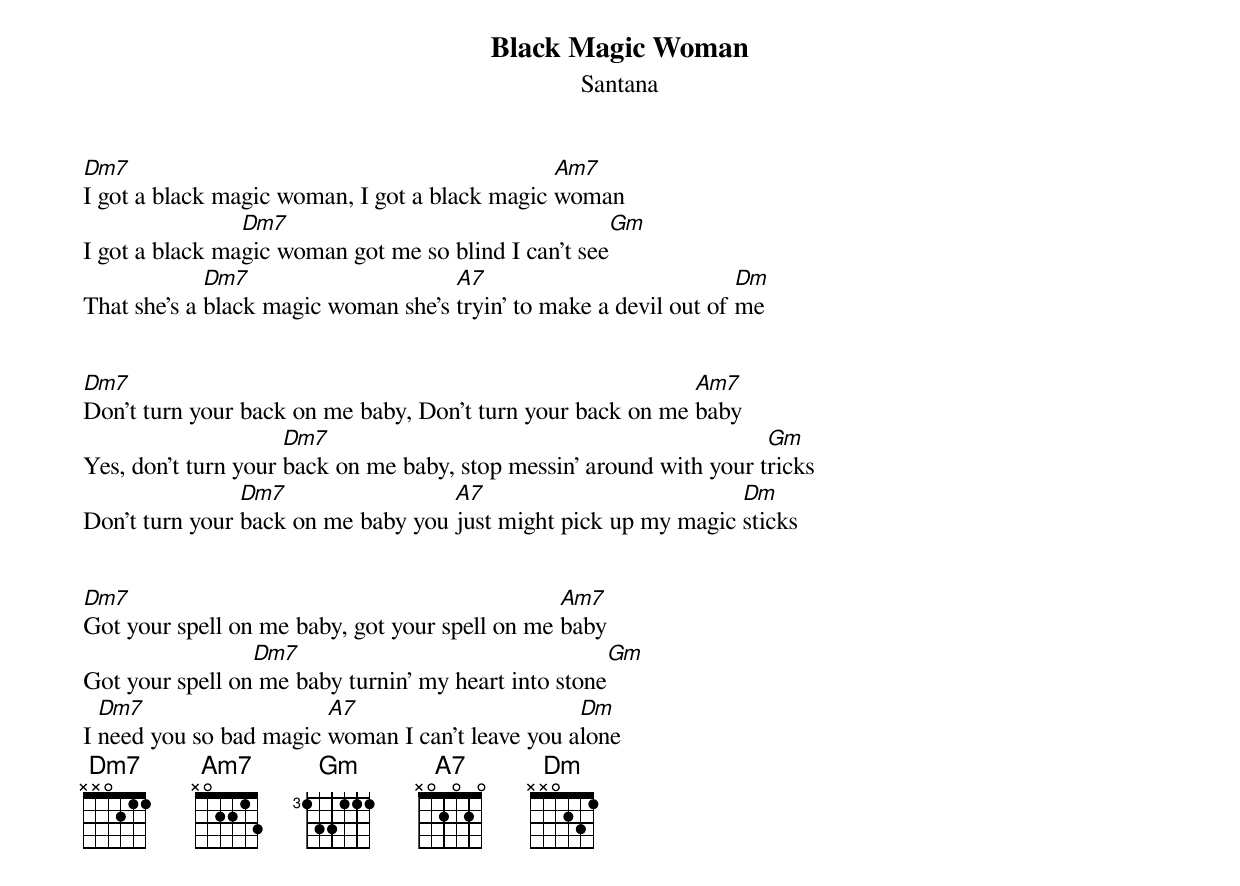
Black Magic Woman
Santana


Dm7                                            Am7
I got a black magic woman, I got a black magic woman
                Dm7                                       Gm
I got a black magic woman got me so blind I can't see
             Dm7                     A7                            Dm
That she's a black magic woman she's tryin' to make a devil out of me


Dm7                                                         Am7
Don't turn your back on me baby, Don't turn your back on me baby
                     Dm7                                             Gm
Yes, don't turn your back on me baby, stop messin' around with your tricks
                Dm7                 A7                          Dm
Don't turn your back on me baby you just might pick up my magic sticks


Dm7                                             Am7
Got your spell on me baby, got your spell on me baby
                 Dm7                                   Gm
Got your spell on me baby turnin' my heart into stone
  Dm7                   A7                       Dm
I need you so bad magic woman I can't leave you alone
